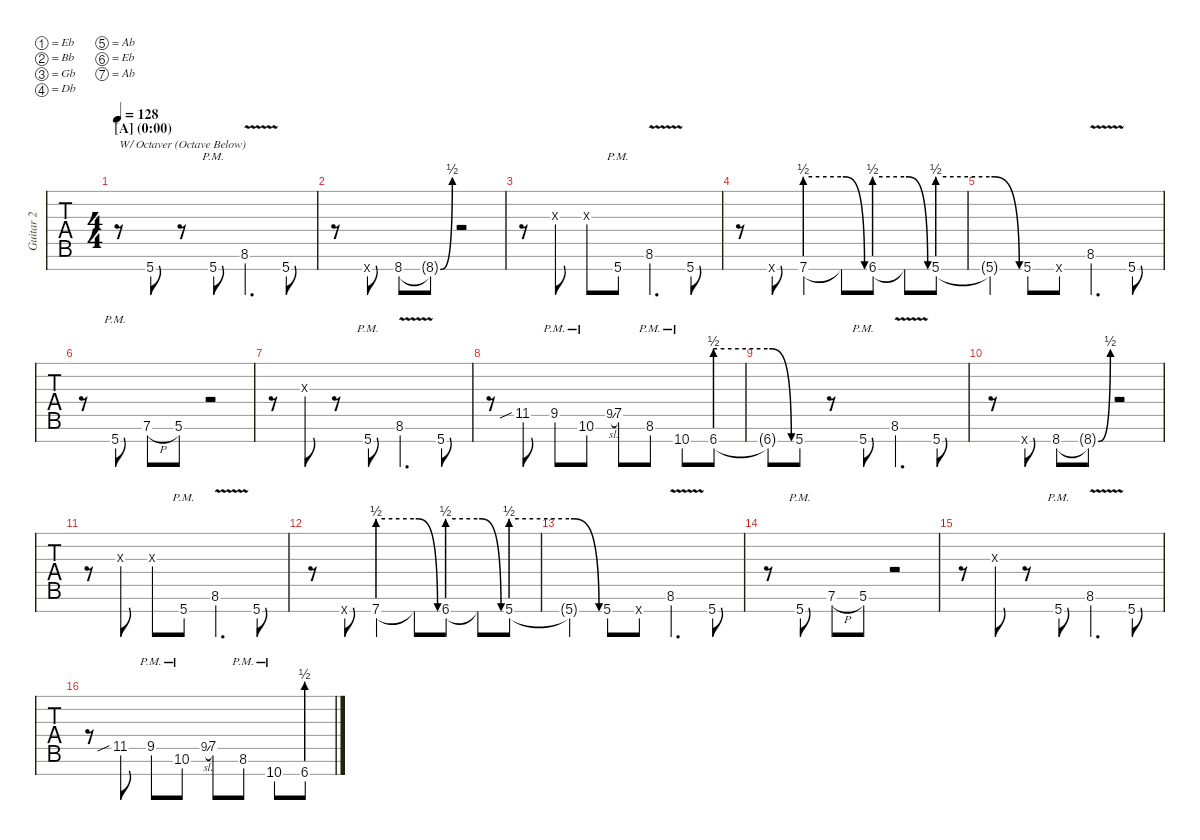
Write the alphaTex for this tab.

\defaultSystemsLayout 4
\hideDynamics
\bracketExtendMode nobrackets
\multiTrackTrackNamePolicy allsystems
\firstSystemTrackNameMode fullname
\otherSystemsTrackNameMode fullname
\otherSystemsTrackNameOrientation horizontal
\track ("Guitar 2" "Guitar 2") {instrument overdrivenguitar}
\staff {tabs}
\tuning (Eb4 Bb3 Gb3 Db3 Ab2 Eb2 Ab1)
\ts (4 4)
\beaming (8 2 2 2 2)
\section ("A" "(0:00)")
\scale
1.06088
\tempo 128
\accidentals auto
\clef g2
\ottava regular
\simile none
\ks aminor
r.8{txt "W/ Octaver (Octave Below)" dy mf instrument overdrivenguitar} 5.7{acc #}.8 r.8 5.7{pm acc #}.8 8.6{v}.4{d} 5.7{acc #}.8 |
\scale
0.980618 r.8 5.7{x acc #}.8 8.7.8 8.7{be (bend 0 0 15 2) t}.8 r.2 |
\scale
0.988547 r.8 0.3{x acc #}.8 0.3{x acc #}.8 5.7{pm acc #}.8 8.6{v}.4{d} 5.7{acc #}.8 |
\scale
0.969954 r.8 5.7{x acc #}.8 7.7{be (prebend 0 2 60 2)}.4 7.7{be (release 0 2 59.4 0) t}.8 6.7{be (prebend 0 2 60 2)}.8 6.7{be (release 0 2 59.4 0) t}.8 5.7{be (prebend 0 2 60 2)}.8 |
\scale
1.05527 5.7{be (release 31.799999999999997 2 59.4 0) t}.4 5.7{acc #}.8 5.7{x acc #}.8 8.6{v}.4{d} 5.7{acc #}.8 |
\scale
0.985025 r.8 5.7{pm acc #}.8 7.6{h acc #}.8 5.6{acc #}.8 r.2 |
\scale
0.987635 r.8 0.3{x acc #}.8 r.8 5.7{pm acc #}.8 8.6{v}.4{d} 5.7{acc #}.8 |
\scale
0.972066 r.8 11.5{sib}.8 9.5{pm}.8 10.6{pm acc #}.8 9.5{sl}.8{gr onbeat} 7.5{acc #}.8 8.6{pm}.8 10.7{pm acc #}.8 6.7{be (prebend 0 2 60 2)}.8 |
\scale
1.06186 6.7{be (release 0 2 59.4 0) t}.8 5.7{acc #}.8 r.8 5.7{pm acc #}.8 8.6{v}.4{d} 5.7{acc #}.8 |
\scale
0.98628 r.8 5.7{x acc #}.8 8.7.8 8.7{be (bend 0 0 15 2) t}.8 r.2 |
\scale
0.970912 r.8 0.3{x acc #}.8 0.3{x acc #}.8 5.7{pm acc #}.8 8.6{v}.4{d} 5.7{acc #}.8 |
\scale
0.980947 r.8 5.7{x acc #}.8 7.7{be (prebend 0 2 60 2)}.4 7.7{be (release 0 2 59.4 0) t}.8 6.7{be (prebend 0 2 60 2)}.8 6.7{be (release 0 2 59.4 0) t}.8 5.7{be (prebend 0 2 60 2)}.8 |
\scale
1.04819 5.7{be (release 31.799999999999997 2 59.4 0) t}.4 5.7{acc #}.8 5.7{x acc #}.8 8.6{v}.4{d} 5.7{acc #}.8 |
\scale
0.993941 r.8 5.7{pm acc #}.8 7.6{h acc #}.8 5.6{acc #}.8 r.2 |
\scale
0.988609 r.8 0.3{x acc #}.8 r.8 5.7{pm acc #}.8 8.6{v}.4{d} 5.7{acc #}.8 |
\scale
0.969259 r.8 11.5{sib}.8 9.5{pm}.8 10.6{pm acc #}.8 9.5{sl}.8{gr onbeat} 7.5{acc #}.8 8.6{pm}.8 10.7{pm acc #}.8 6.7{be (prebend 0 2 60 2)}.8
